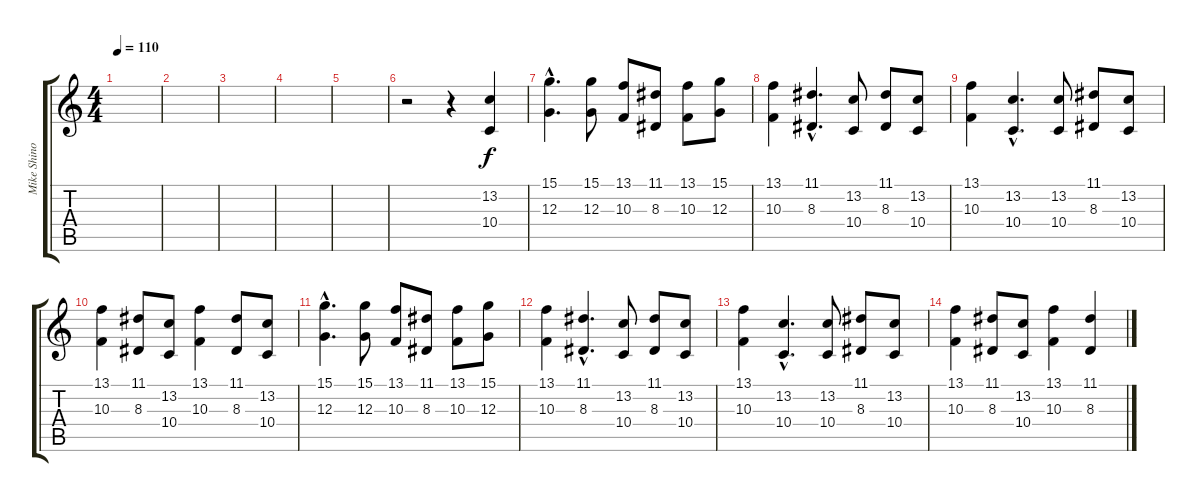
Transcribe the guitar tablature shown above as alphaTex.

\track ("Mike Shinoda - Piano" "Mike Shino") {instrument acousticgrandpiano}
\staff {score tabs}
\tuning (E4 B3 G3 D3 A2 E2) {hide}
\ts (4 4)
\tempo 110
\clef g2
\ks c
|
|
|
|
|
r.2 r.4 (13.2 10.4).4 |
(15.1{hac} 12.3{hac}).4{d} (15.1 12.3).8 (13.1 10.3).8 (11.1 8.3).8 (13.1 10.3).8 (15.1 12.3).8 |
(13.1 10.3).4 (11.1{hac} 8.3{hac}).4{d} (13.2 10.4).8 (11.1 8.3).8 (13.2 10.4).8 |
(13.1 10.3).4 (13.2{hac} 10.4{hac}).4{d} (13.2 10.4).8 (11.1 8.3).8 (13.2 10.4).8 |
(13.1 10.3).4 (11.1 8.3).8 (13.2 10.4).8 (13.1 10.3).4 (11.1 8.3).8 (13.2 10.4).8 |
(15.1{hac} 12.3{hac}).4{d} (15.1 12.3).8 (13.1 10.3).8 (11.1 8.3).8 (13.1 10.3).8 (15.1 12.3).8 |
(13.1 10.3).4 (11.1{hac} 8.3{hac}).4{d} (13.2 10.4).8 (11.1 8.3).8 (13.2 10.4).8 |
(13.1 10.3).4 (13.2{hac} 10.4{hac}).4{d} (13.2 10.4).8 (11.1 8.3).8 (13.2 10.4).8 |
(13.1 10.3).4 (11.1 8.3).8 (13.2 10.4).8 (13.1 10.3).4 (11.1 8.3).4
